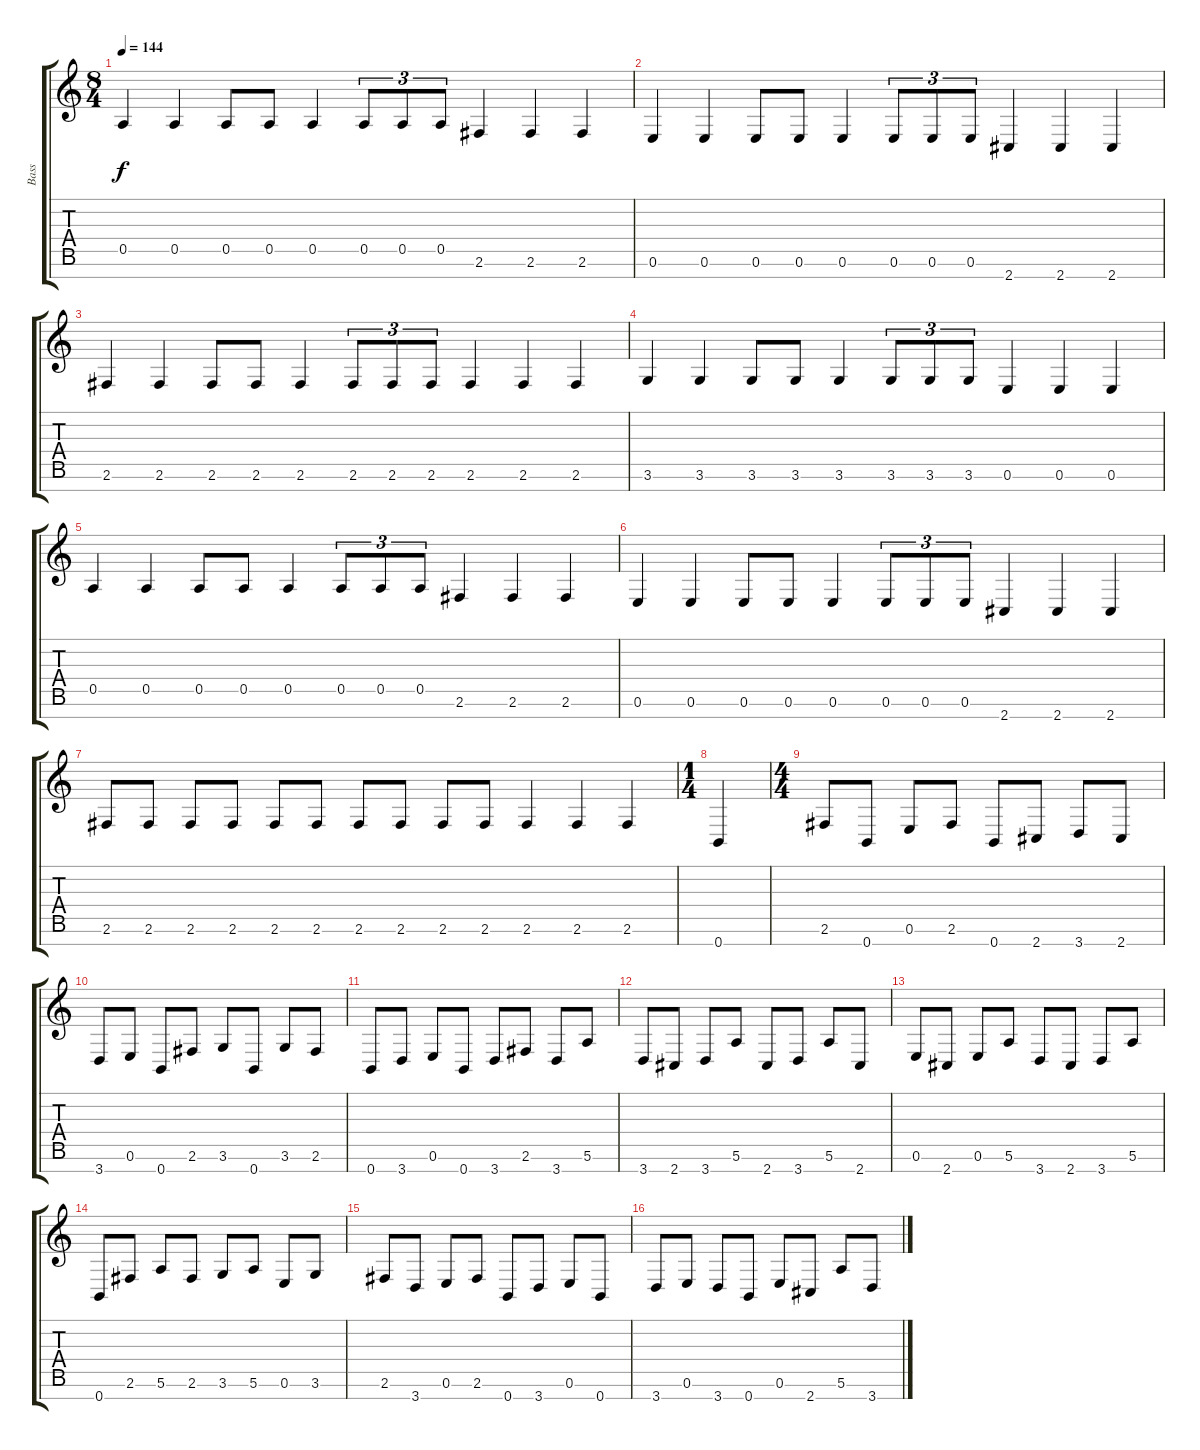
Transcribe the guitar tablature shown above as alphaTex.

\track ("Bass" "Bass") {instrument electricbassfinger}
\staff {score tabs}
\tuning (E4 B3 G3 D3 A2 E2 B1) {hide}
\ts (8 4)
\tempo 144
\clef g2
\ks c
0.5.4{dy f} 0.5.4 0.5.8 0.5.8 0.5.4 0.5.8{tu (3 2)} 0.5.8{tu (3 2)} 0.5.8{tu (3 2)} 2.6.4 2.6.4 2.6.4 |
0.6.4 0.6.4 0.6.8 0.6.8 0.6.4 0.6.8{tu (3 2)} 0.6.8{tu (3 2)} 0.6.8{tu (3 2)} 2.7.4 2.7.4 2.7.4 |
2.6.4 2.6.4 2.6.8 2.6.8 2.6.4 2.6.8{tu (3 2)} 2.6.8{tu (3 2)} 2.6.8{tu (3 2)} 2.6.4 2.6.4 2.6.4 |
3.6.4 3.6.4 3.6.8 3.6.8 3.6.4 3.6.8{tu (3 2)} 3.6.8{tu (3 2)} 3.6.8{tu (3 2)} 0.6.4 0.6.4 0.6.4 |
0.5.4 0.5.4 0.5.8 0.5.8 0.5.4 0.5.8{tu (3 2)} 0.5.8{tu (3 2)} 0.5.8{tu (3 2)} 2.6.4 2.6.4 2.6.4 |
0.6.4 0.6.4 0.6.8 0.6.8 0.6.4 0.6.8{tu (3 2)} 0.6.8{tu (3 2)} 0.6.8{tu (3 2)} 2.7.4 2.7.4 2.7.4 |
2.6.8 2.6.8 2.6.8 2.6.8 2.6.8 2.6.8 2.6.8 2.6.8 2.6.8 2.6.8 2.6.4 2.6.4 2.6.4 |
\ts (1 4)
0.7.4 |
\ts (4 4)
2.6.8 0.7.8 0.6.8 2.6.8 0.7.8 2.7.8 3.7.8 2.7.8 |
3.7.8 0.6.8 0.7.8 2.6.8 3.6.8 0.7.8 3.6.8 2.6.8 |
0.7.8 3.7.8 0.6.8 0.7.8 3.7.8 2.6.8 3.7.8 5.6.8 |
3.7.8 2.7.8 3.7.8 5.6.8 2.7.8 3.7.8 5.6.8 2.7.8 |
0.6.8 2.7.8 0.6.8 5.6.8 3.7.8 2.7.8 3.7.8 5.6.8 |
0.7.8 2.6.8 5.6.8 2.6.8 3.6.8 5.6.8 0.6.8 3.6.8 |
2.6.8 3.7.8 0.6.8 2.6.8 0.7.8 3.7.8 0.6.8 0.7.8 |
3.7.8 0.6.8 3.7.8 0.7.8 0.6.8 2.7.8 5.6.8 3.7.8
